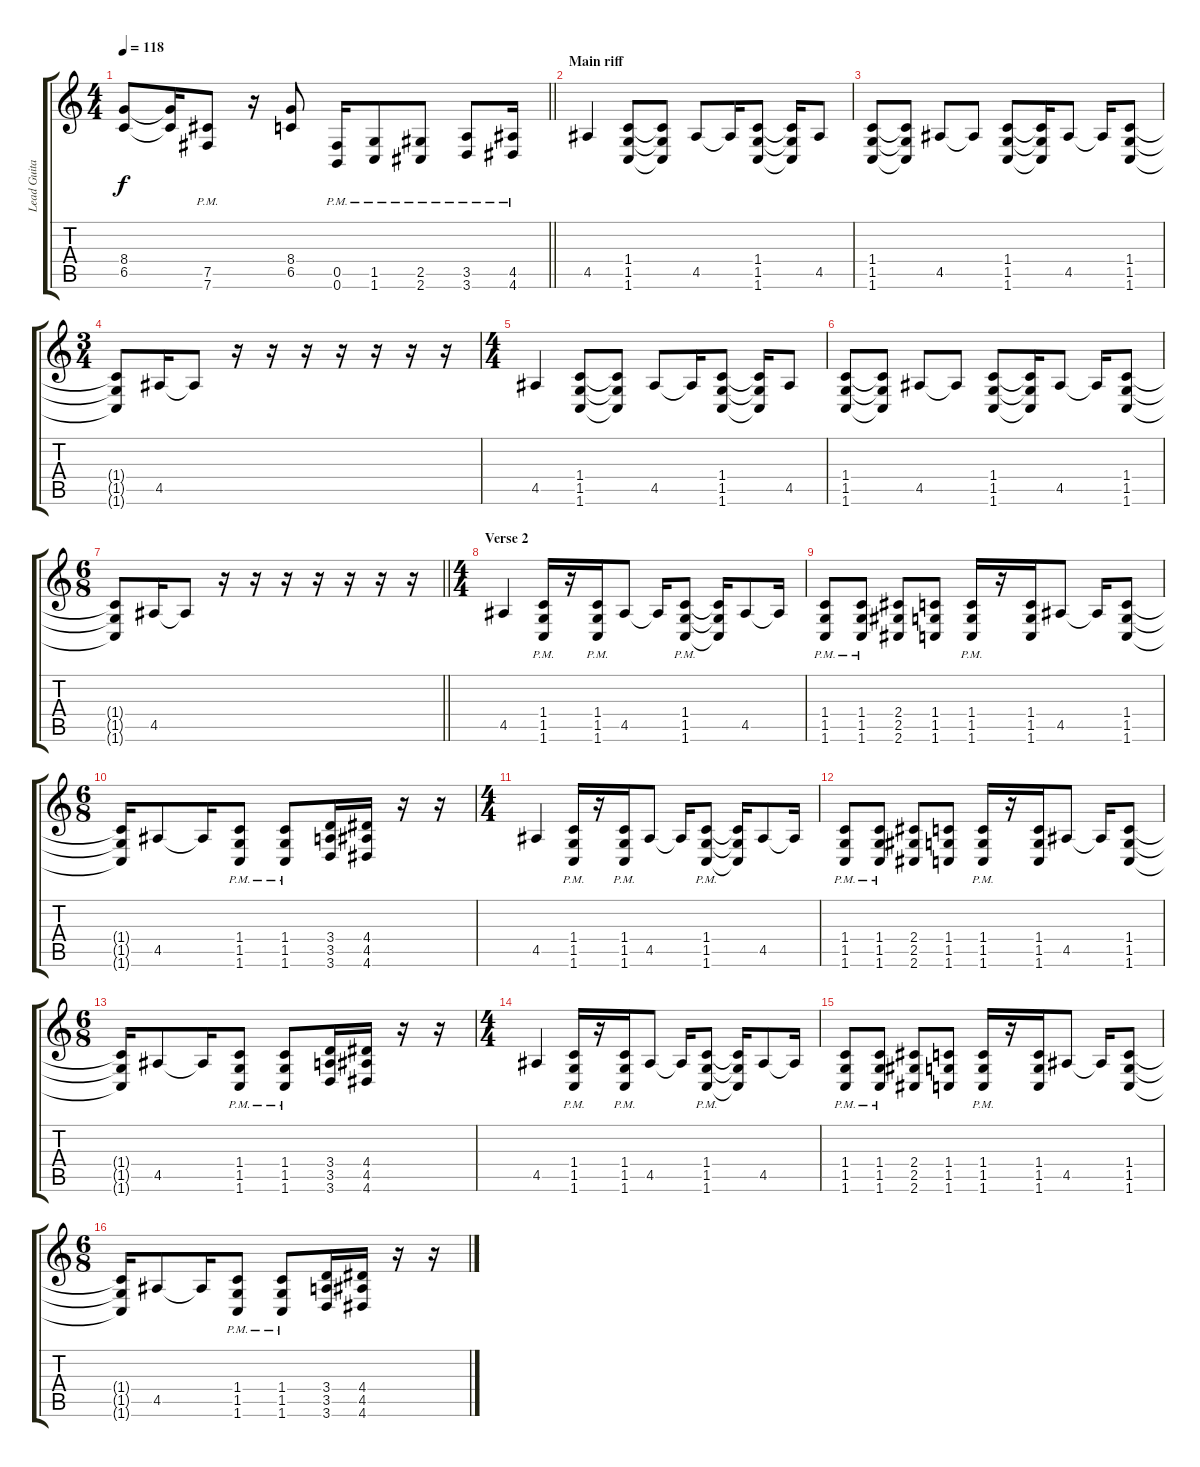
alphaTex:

\track ("Lead Guitar" "Lead Guita") {instrument distortionguitar}
\staff {score tabs}
\tuning (Db4 Ab3 E3 B2 Gb2 B1) {hide}
\ts (4 4)
\tempo 118
\clef g2
\barLineRight lightlight
\ks c
(8.4 6.5).8{dy f} (8.4{t} 6.5{t}).16 (7.5{pm} 7.6{pm}).8 r.16 (8.4 6.5).8 (0.5{pm} 0.6{pm}).16 (1.5{pm} 1.6{pm}).8 (2.5{pm} 2.6{pm}).8 (3.5{pm} 3.6{pm}).8 (4.5{pm} 4.6{pm}).16 |
\section ("" "Main riff")
4.5.4 (1.4 1.5 1.6).8 (1.4{t} 1.5{t} 1.6{t}).8 4.5.8 4.5{t}.16 (1.4 1.5 1.6).8 (1.4{t} 1.5{t} 1.6{t}).16 4.5.8 |
(1.4 1.5 1.6).8 (1.4{t} 1.5{t} 1.6{t}).8 4.5.8 4.5{t}.8 (1.4 1.5 1.6).8 (1.4{t} 1.5{t} 1.6{t}).16 4.5.8 4.5{t}.16 (1.4 1.5 1.6).8 |
\ts (3 4)
(1.4{t} 1.5{t} 1.6{t}).8 4.5.16 4.5{t}.8 r.16 r.16 r.16 r.16 r.16 r.16 r.16 |
\ts (4 4)
4.5.4 (1.4 1.5 1.6).8 (1.4{t} 1.5{t} 1.6{t}).8 4.5.8 4.5{t}.16 (1.4 1.5 1.6).8 (1.4{t} 1.5{t} 1.6{t}).16 4.5.8 |
(1.4 1.5 1.6).8 (1.4{t} 1.5{t} 1.6{t}).8 4.5.8 4.5{t}.8 (1.4 1.5 1.6).8 (1.4{t} 1.5{t} 1.6{t}).16 4.5.8 4.5{t}.16 (1.4 1.5 1.6).8 |
\ts (6 8)
\barLineRight lightlight
(1.4{t} 1.5{t} 1.6{t}).8 4.5.16 4.5{t}.8 r.16 r.16 r.16 r.16 r.16 r.16 r.16 |
\ts (4 4)
\section ("" "Verse 2")
4.5.4 (1.4{pm} 1.5{pm} 1.6{pm}).16 r.16 (1.4{pm} 1.5{pm} 1.6{pm}).16 4.5.8 4.5{t}.16 (1.4{pm} 1.5{pm} 1.6{pm}).8 (1.4{t} 1.5{t} 1.6{t}).16 4.5.8 4.5{t}.16 |
(1.4{pm} 1.5{pm} 1.6{pm}).8 (1.4{pm} 1.5{pm} 1.6{pm}).8 (2.4 2.5 2.6).8 (1.4 1.5 1.6).8 (1.4{pm} 1.5{pm} 1.6{pm}).16 r.16 (1.4 1.5 1.6).16 4.5.8 4.5{t}.16 (1.4 1.5 1.6).8 |
\ts (6 8)
(1.4{t} 1.5{t} 1.6{t}).16 4.5.8 4.5{t}.16 (1.4{pm} 1.5{pm} 1.6{pm}).8 (1.4{pm} 1.5{pm} 1.6{pm}).8 (3.4 3.5 3.6).16 (4.4 4.5 4.6).16 r.16 r.16 |
\ts (4 4)
4.5.4 (1.4{pm} 1.5{pm} 1.6{pm}).16 r.16 (1.4{pm} 1.5{pm} 1.6{pm}).16 4.5.8 4.5{t}.16 (1.4{pm} 1.5{pm} 1.6{pm}).8 (1.4{t} 1.5{t} 1.6{t}).16 4.5.8 4.5{t}.16 |
(1.4{pm} 1.5{pm} 1.6{pm}).8 (1.4{pm} 1.5{pm} 1.6{pm}).8 (2.4 2.5 2.6).8 (1.4 1.5 1.6).8 (1.4{pm} 1.5{pm} 1.6{pm}).16 r.16 (1.4 1.5 1.6).16 4.5.8 4.5{t}.16 (1.4 1.5 1.6).8 |
\ts (6 8)
(1.4{t} 1.5{t} 1.6{t}).16 4.5.8 4.5{t}.16 (1.4{pm} 1.5{pm} 1.6{pm}).8 (1.4{pm} 1.5{pm} 1.6{pm}).8 (3.4 3.5 3.6).16 (4.4 4.5 4.6).16 r.16 r.16 |
\ts (4 4)
4.5.4 (1.4{pm} 1.5{pm} 1.6{pm}).16 r.16 (1.4{pm} 1.5{pm} 1.6{pm}).16 4.5.8 4.5{t}.16 (1.4{pm} 1.5{pm} 1.6{pm}).8 (1.4{t} 1.5{t} 1.6{t}).16 4.5.8 4.5{t}.16 |
(1.4{pm} 1.5{pm} 1.6{pm}).8 (1.4{pm} 1.5{pm} 1.6{pm}).8 (2.4 2.5 2.6).8 (1.4 1.5 1.6).8 (1.4{pm} 1.5{pm} 1.6{pm}).16 r.16 (1.4 1.5 1.6).16 4.5.8 4.5{t}.16 (1.4 1.5 1.6).8 |
\ts (6 8)
(1.4{t} 1.5{t} 1.6{t}).16 4.5.8 4.5{t}.16 (1.4{pm} 1.5{pm} 1.6{pm}).8 (1.4{pm} 1.5{pm} 1.6{pm}).8 (3.4 3.5 3.6).16 (4.4 4.5 4.6).16 r.16 r.16
